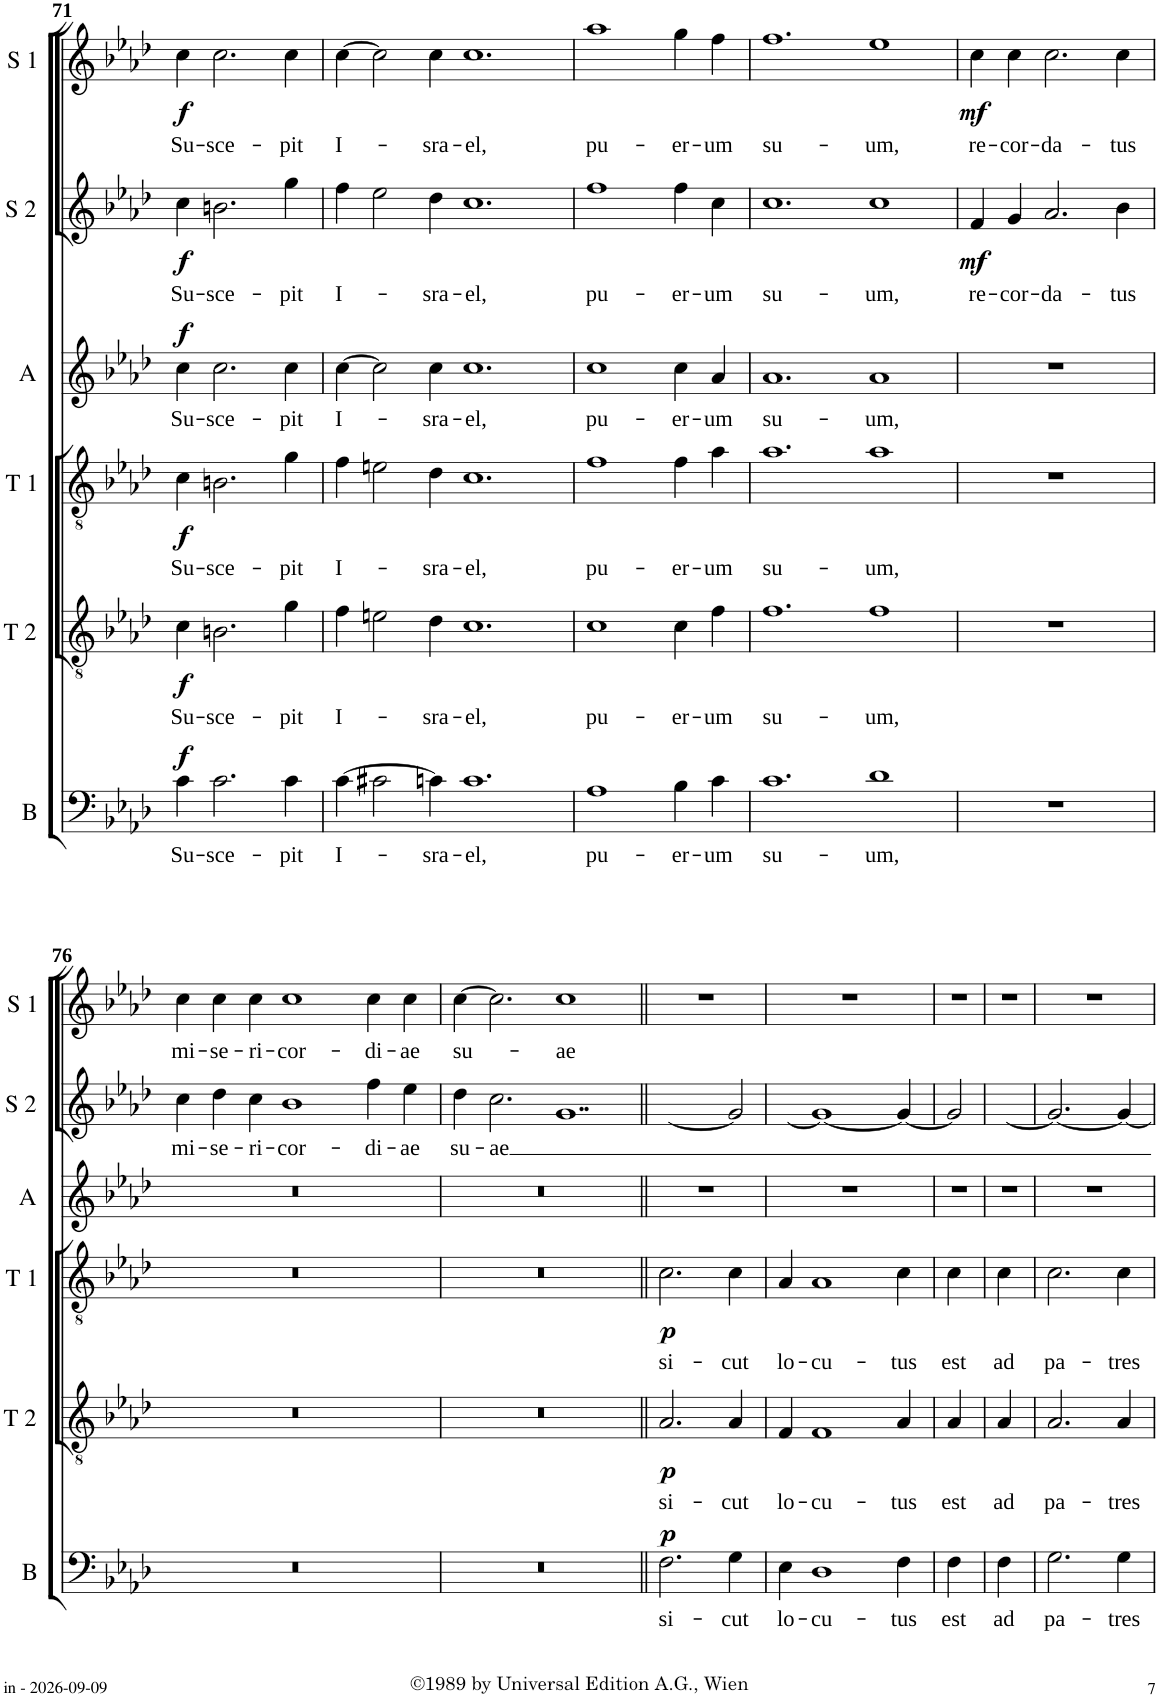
**kern	**text	**dynam	**kern	**text	**dynam	**kern	**text	**dynam	**kern	**text	**dynam	**kern	**text	**dynam	**kern	**text	**dynam
*part6	*part6	*part6	*part5	*part5	*part5	*part4	*part4	*part4	*part3	*part3	*part3	*part2	*part2	*part2	*part1	*part1	*part1
*staff6	*staff6	*staff6	*staff5	*staff5	*staff5	*staff4	*staff4	*staff4	*staff3	*staff3	*staff3	*staff2	*staff2	*staff2	*staff1	*staff1	*staff1
*I"Basse	*	*	*I"Ténor 2	*	*	*I"Ténor 1	*	*	*I"Alto	*	*	*I"Soprano 2	*	*	*I"Soprano 1	*	*
*I'B	*	*	*I'T 2	*	*	*I'T 1	*	*	*I'A	*	*	*I'S 2	*	*	*I'S 1	*	*
!!LO:PB:g=z
*clefF4	*	*	*clefGv2	*	*	*clefGv2	*	*	*clefG2	*	*	*clefG2	*	*	*clefG2	*	*
*	*	*	*Trd4c7	*	*	*	*	*	*	*	*	*	*	*	*	*	*
*k[b-e-a-d-]	*	*	*k[b-e-a-d-]	*	*	*k[b-e-a-d-]	*	*	*k[b-e-a-d-]	*	*	*k[b-e-a-d-]	*	*	*k[b-e-a-d-]	*	*
*A-:	*	*	*A-:	*	*	*A-:	*	*	*A-:	*	*	*A-:	*	*	*A-:	*	*
*M5/4	*	*	*M5/4	*	*	*M5/4	*	*	*M5/4	*	*	*M5/4	*	*	*M5/4	*	*
=71	=71	=71	=71	=71	=71	=71	=71	=71	=71	=71	=71	=71	=71	=71	=71	=71	=71
!	!LO:LY:b	!LO:DY:a	!	!LO:LY:b	!LO:DY:b	!	!LO:LY:b	!LO:DY:b	!	!LO:LY:b	!LO:DY:a	!	!LO:LY:b	!LO:DY:b	!	!LO:LY:b	!LO:DY:b
4c\	Su-	f	4c\	Su-	f	4c\	Su-	f	4cc\	Su-	f	4cc\	Su-	f	4cc\	Su-	f
!	!LO:LY:b	!	!	!LO:LY:b	!	!	!LO:LY:b	!	!	!LO:LY:b	!	!	!LO:LY:b	!	!	!LO:LY:b	!
2.c\	-sce-	.	2.Bn\	-sce-	.	2.Bn\	-sce-	.	2.cc\	-sce-	.	2.bn\	-sce-	.	2.cc\	-sce-	.
!	!LO:LY:b	!	!	!LO:LY:b	!	!	!LO:LY:b	!	!	!LO:LY:b	!	!	!LO:LY:b	!	!	!LO:LY:b	!
4c\	-pit	.	4g\	-pit	.	4g\	-pit	.	4cc\	-pit	.	4gg\	-pit	.	4cc\	-pit	.
=72	=72	=72	=72	=72	=72	=72	=72	=72	=72	=72	=72	=72	=72	=72	=72	=72	=72
*M10/4	*	*	*M10/4	*	*	*M10/4	*	*	*M10/4	*	*	*M10/4	*	*	*M10/4	*	*
!	!LO:LY:b	!	!	!LO:LY:b	!	!	!LO:LY:b	!	!	!LO:LY:b	!	!	!LO:LY:b	!	!	!LO:LY:b	!
[4c\	I-	.	4f\	I-	.	4f\	I-	.	[4cc\	I-	.	4ff\	I-	.	[4cc\	I-	.
2c#X\	.	.	2en\	.	.	2en\	.	.	2cc\]	.	.	2ee-\	.	.	2cc\]	.	.
!	!LO:LY:b	!	!	!LO:LY:b	!	!	!LO:LY:b	!	!	!LO:LY:b	!	!	!LO:LY:b	!	!	!LO:LY:b	!
4cn\]	-sra-	.	4d-\	-sra-	.	4d-\	-sra-	.	4cc\	-sra-	.	4dd-\	-sra-	.	4cc\	-sra-	.
!	!LO:LY:b	!	!	!LO:LY:b	!	!	!LO:LY:b	!	!	!LO:LY:b	!	!	!LO:LY:b	!	!	!LO:LY:b	!
1.c	-el,	.	1.c	-el,	.	1.c	-el,	.	1.cc	-el,	.	1.cc	-el,	.	1.cc	-el,	.
=73	=73	=73	=73	=73	=73	=73	=73	=73	=73	=73	=73	=73	=73	=73	=73	=73	=73
*M6/4	*	*	*M6/4	*	*	*M6/4	*	*	*M6/4	*	*	*M6/4	*	*	*M6/4	*	*
!	!LO:LY:b	!	!	!LO:LY:b	!	!	!LO:LY:b	!	!	!LO:LY:b	!	!	!LO:LY:b	!	!	!LO:LY:b	!
1A-	pu-	.	1c	pu-	.	1f	pu-	.	1cc	pu-	.	1ff	pu-	.	1aa-	pu-	.
!	!LO:LY:b	!	!	!LO:LY:b	!	!	!LO:LY:b	!	!	!LO:LY:b	!	!	!LO:LY:b	!	!	!LO:LY:b	!
4B-\	-er-	.	4c\	-er-	.	4f\	-er-	.	4cc\	-er-	.	4ff\	-er-	.	4gg\	-er-	.
!	!LO:LY:b	!	!	!LO:LY:b	!	!	!LO:LY:b	!	!	!LO:LY:b	!	!	!LO:LY:b	!	!	!LO:LY:b	!
4c\	-um	.	4f\	-um	.	4a-\	-um	.	4a-/	-um	.	4cc\	-um	.	4ff\	-um	.
=74	=74	=74	=74	=74	=74	=74	=74	=74	=74	=74	=74	=74	=74	=74	=74	=74	=74
*M10/4	*	*	*M10/4	*	*	*M10/4	*	*	*M10/4	*	*	*M10/4	*	*	*M10/4	*	*
!	!LO:LY:b	!	!	!LO:LY:b	!	!	!LO:LY:b	!	!	!LO:LY:b	!	!	!LO:LY:b	!	!	!LO:LY:b	!
1.c	su-	.	1.f	su-	.	1.a-	su-	.	1.a-	su-	.	1.cc	su-	.	1.ff	su-	.
!	!LO:LY:b	!	!	!LO:LY:b	!	!	!LO:LY:b	!	!	!LO:LY:b	!	!	!LO:LY:b	!	!	!LO:LY:b	!
1d-	-um,	.	1f	-um,	.	1a-	-um,	.	1a-	-um,	.	1cc	-um,	.	1ee-	-um,	.
=75	=75	=75	=75	=75	=75	=75	=75	=75	=75	=75	=75	=75	=75	=75	=75	=75	=75
*M6/4	*	*	*M6/4	*	*	*M6/4	*	*	*M6/4	*	*	*M6/4	*	*	*M6/4	*	*
!	!	!	!	!	!	!	!	!	!	!	!	!	!LO:LY:b	!LO:DY:b	!	!LO:LY:b	!LO:DY:b
1.r	.	.	1.r	.	.	1.r	.	.	1.r	.	.	4f/	re-	mf	4cc\	re-	mf
!	!	!	!	!	!	!	!	!	!	!	!	!	!LO:LY:b	!	!	!LO:LY:b	!
.	.	.	.	.	.	.	.	.	.	.	.	4g/	-cor-	.	4cc\	-cor-	.
!	!	!	!	!	!	!	!	!	!	!	!	!	!LO:LY:b	!	!	!LO:LY:b	!
.	.	.	.	.	.	.	.	.	.	.	.	2.a-/	-da-	.	2.cc\	-da-	.
!	!	!	!	!	!	!	!	!	!	!	!	!	!LO:LY:b	!	!	!LO:LY:b	!
.	.	.	.	.	.	.	.	.	.	.	.	4b-\	-tus	.	4cc\	-tus	.
!!LO:LB:g=z
=76	=76	=76	=76	=76	=76	=76	=76	=76	=76	=76	=76	=76	=76	=76	=76	=76	=76
*M9/4	*	*	*M9/4	*	*	*M9/4	*	*	*M9/4	*	*	*M9/4	*	*	*M9/4	*	*
!	!	!	!	!	!	!	!	!	!	!	!	!	!LO:LY:b	!	!	!LO:LY:b	!
4%9r	.	.	4%9r	.	.	4%9r	.	.	4%9r	.	.	4cc\	mi-	.	4cc\	mi-	.
!	!	!	!	!	!	!	!	!	!	!	!	!	!LO:LY:b	!	!	!LO:LY:b	!
.	.	.	.	.	.	.	.	.	.	.	.	4dd-\	-se-	.	4cc\	-se-	.
!	!	!	!	!	!	!	!	!	!	!	!	!	!LO:LY:b	!	!	!LO:LY:b	!
.	.	.	.	.	.	.	.	.	.	.	.	4cc\	-ri-	.	4cc\	-ri-	.
!	!	!	!	!	!	!	!	!	!	!	!	!	!LO:LY:b	!	!	!LO:LY:b	!
.	.	.	.	.	.	.	.	.	.	.	.	1b-	-cor-	.	1cc	-cor-	.
!	!	!	!	!	!	!	!	!	!	!	!	!	!LO:LY:b	!	!	!LO:LY:b	!
.	.	.	.	.	.	.	.	.	.	.	.	4ff\	-di-	.	4cc\	-di-	.
!	!	!	!	!	!	!	!	!	!	!	!	!	!LO:LY:b	!	!	!LO:LY:b	!
.	.	.	.	.	.	.	.	.	.	.	.	4ee-\	-ae	.	4cc\	-ae	.
=77	=77	=77	=77	=77	=77	=77	=77	=77	=77	=77	=77	=77	=77	=77	=77	=77	=77
*M8/4	*	*	*M8/4	*	*	*M8/4	*	*	*M8/4	*	*	*M8/4	*	*	*M8/4	*	*
!	!	!	!	!	!	!	!	!	!	!	!	!	!LO:LY:b	!	!	!LO:LY:b	!
0r	.	.	0r	.	.	0r	.	.	0r	.	.	4dd-\	su-	.	[4cc\	su-	.
!	!	!	!	!	!	!	!	!	!	!	!	!	!LO:LY:b	!	!	!	!
.	.	.	.	.	.	.	.	.	.	.	.	2.cc\	-ae	.	2.cc\]	.	.
!	!	!	!	!	!	!	!	!	!	!	!	!LO:N:vis=1..	!	!	!	!LO:LY:b	!
.	.	.	.	.	.	.	.	.	.	.	.	[1g	.	.	1cc	-ae	.
=78||	=78||	=78||	=78||	=78||	=78||	=78||	=78||	=78||	=78||	=78||	=78||	=78||	=78||	=78||	=78||	=78||	=78||
*M4/4	*	*	*M4/4	*	*	*M4/4	*	*	*M4/4	*	*	*M4/4	*	*	*M4/4	*	*
!	!LO:LY:b	!LO:DY:a	!	!LO:LY:b	!LO:DY:b	!	!LO:LY:b	!LO:DY:b	!	!	!	!	!	!	!	!	!
2.F\	si-	p	2.A-/	si-	p	2.c\	si-	p	1r	.	.	2.g/_	.	.	1r	.	.
!	!LO:LY:b	!	!	!LO:LY:b	!	!	!LO:LY:b	!	!	!	!	!	!	!	!	!	!
4G\	-cut	.	4A-/	-cut	.	4c\	-cut	.	.	.	.	4g/_	.	.	.	.	.
=79	=79	=79	=79	=79	=79	=79	=79	=79	=79	=79	=79	=79	=79	=79	=79	=79	=79
*M6/4	*	*	*M6/4	*	*	*M6/4	*	*	*M6/4	*	*	*M6/4	*	*	*M6/4	*	*
!	!LO:LY:b	!	!	!LO:LY:b	!	!	!LO:LY:b	!	!	!	!	!	!	!	!	!	!
4E-\	lo-	.	4F/	lo-	.	4A-/	lo-	.	1.r	.	.	4g/_	.	.	1.r	.	.
!	!LO:LY:b	!	!	!LO:LY:b	!	!	!LO:LY:b	!	!	!	!	!	!	!	!	!	!
1D-	-cu-	.	1F	-cu-	.	1A-	-cu-	.	.	.	.	1g_	.	.	.	.	.
!	!LO:LY:b	!	!	!LO:LY:b	!	!	!LO:LY:b	!	!	!	!	!	!	!	!	!	!
4F\	-tus	.	4A-/	-tus	.	4c\	-tus	.	.	.	.	4g/_	.	.	.	.	.
=80	=80	=80	=80	=80	=80	=80	=80	=80	=80	=80	=80	=80	=80	=80	=80	=80	=80
*M1/4	*	*	*M1/4	*	*	*M1/4	*	*	*M1/4	*	*	*M1/4	*	*	*M1/4	*	*
!	!LO:LY:b	!	!	!LO:LY:b	!	!	!LO:LY:b	!	!	!	!	!	!	!	!	!	!
4F\	est	.	4A-/	est	.	4c\	est	.	4r	.	.	4g/_	.	.	4r	.	.
=81	=81	=81	=81	=81	=81	=81	=81	=81	=81	=81	=81	=81	=81	=81	=81	=81	=81
!	!LO:LY:b	!	!	!LO:LY:b	!	!	!LO:LY:b	!	!	!	!	!	!	!	!	!	!
4F\	ad	.	4A-/	ad	.	4c\	ad	.	4r	.	.	4g/_	.	.	4r	.	.
=82	=82	=82	=82	=82	=82	=82	=82	=82	=82	=82	=82	=82	=82	=82	=82	=82	=82
*M4/4	*	*	*M4/4	*	*	*M4/4	*	*	*M4/4	*	*	*M4/4	*	*	*M4/4	*	*
!	!LO:LY:b	!	!	!LO:LY:b	!	!	!LO:LY:b	!	!	!	!	!	!	!	!	!	!
2.G\	pa-	.	2.A-/	pa-	.	2.c\	pa-	.	1r	.	.	2.g/_	.	.	1r	.	.
!	!LO:LY:b	!	!	!LO:LY:b	!	!	!LO:LY:b	!	!	!	!	!	!	!	!	!	!
4G\	-tres	.	4A-/	-tres	.	4c\	-tres	.	.	.	.	4g/_	.	.	.	.	.
=	=	=	=	=	=	=	=	=	=	=	=	=	=	=	=	=	=
*-	*-	*-	*-	*-	*-	*-	*-	*-	*-	*-	*-	*-	*-	*-	*-	*-	*-
